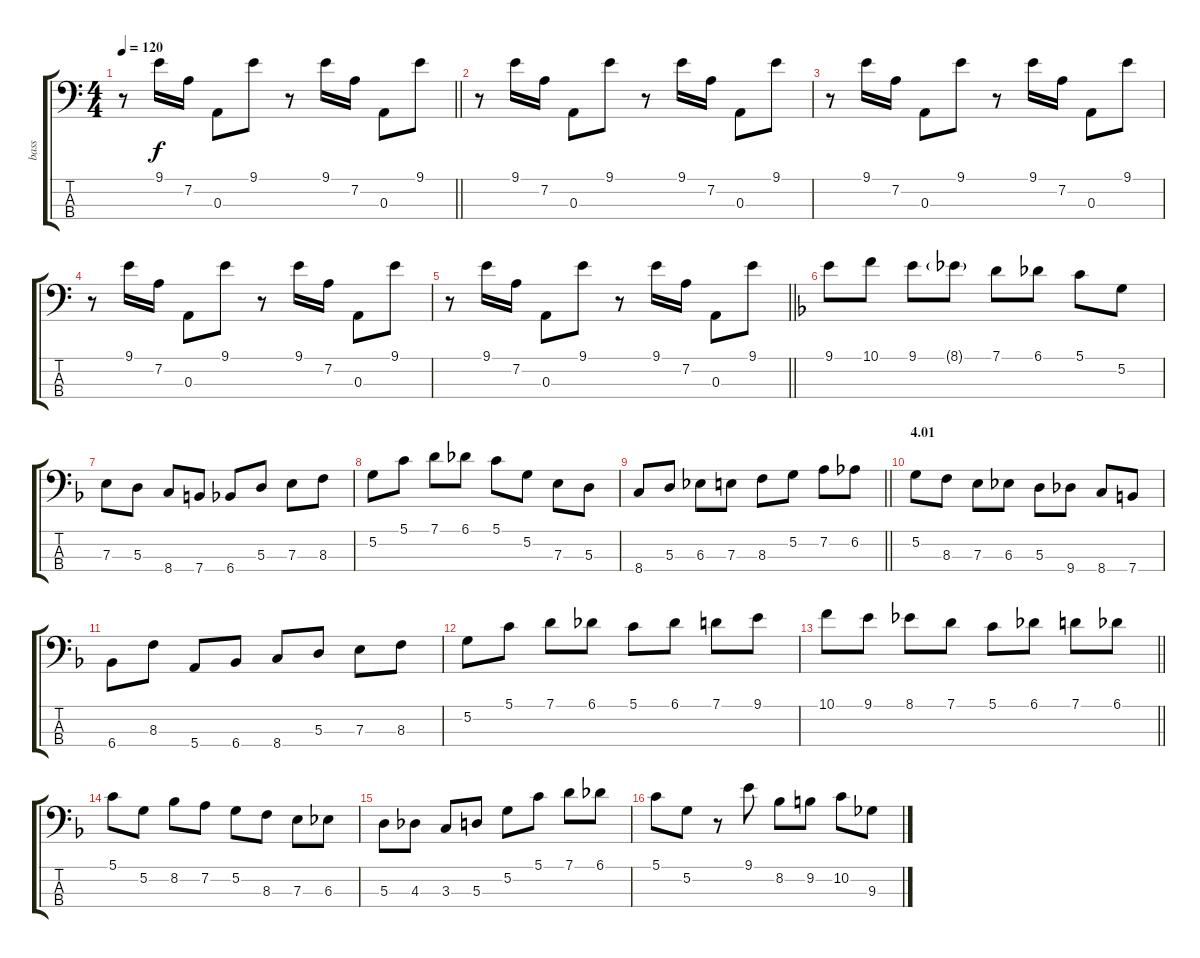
\track ("bass" "bass") {instrument acousticbass}
\staff {score tabs}
\tuning (G2 D2 A1 E1) {hide}
\ts (4 4)
\tempo 120
\clef f4
\barLineRight lightlight
\ks c
r.8{dy f} 9.1.16 7.2.16 0.3.8 9.1.8 r.8 9.1.16 7.2.16 0.3.8 9.1.8 |
r.8 9.1.16 7.2.16 0.3.8 9.1.8 r.8 9.1.16 7.2.16 0.3.8 9.1.8 |
r.8 9.1.16 7.2.16 0.3.8 9.1.8 r.8 9.1.16 7.2.16 0.3.8 9.1.8 |
r.8 9.1.16 7.2.16 0.3.8 9.1.8 r.8 9.1.16 7.2.16 0.3.8 9.1.8 |
\barLineRight lightlight
r.8 9.1.16 7.2.16 0.3.8 9.1.8 r.8 9.1.16 7.2.16 0.3.8 9.1.8 |
\ks f
9.1.8 10.1.8 9.1.8 8.1{g}.8 7.1.8 6.1.8 5.1.8 5.2.8 |
7.3.8 5.3.8 8.4.8 7.4.8 6.4.8 5.3.8 7.3.8 8.3.8 |
5.2.8 5.1.8 7.1.8 6.1.8 5.1.8 5.2.8 7.3.8 5.3.8 |
\barLineRight lightlight
8.4.8 5.3.8 6.3.8 7.3.8 8.3.8 5.2.8 7.2.8 6.2.8 |
\section ("" "4.01")
5.2.8 8.3.8 7.3.8 6.3.8 5.3.8 9.4.8 8.4.8 7.4.8 |
6.4.8 8.3.8 5.4.8 6.4.8 8.4.8 5.3.8 7.3.8 8.3.8 |
5.2.8 5.1.8 7.1.8 6.1.8 5.1.8 6.1.8 7.1.8 9.1.8 |
\barLineRight lightlight
10.1.8 9.1.8 8.1.8 7.1.8 5.1.8 6.1.8 7.1.8 6.1.8 |
5.1.8 5.2.8 8.2.8 7.2.8 5.2.8 8.3.8 7.3.8 6.3.8 |
5.3.8 4.3.8 3.3.8 5.3.8 5.2.8 5.1.8 7.1.8 6.1.8 |
5.1.8 5.2.8 r.8 9.1.8 8.2.8 9.2.8 10.2.8 9.3.8
